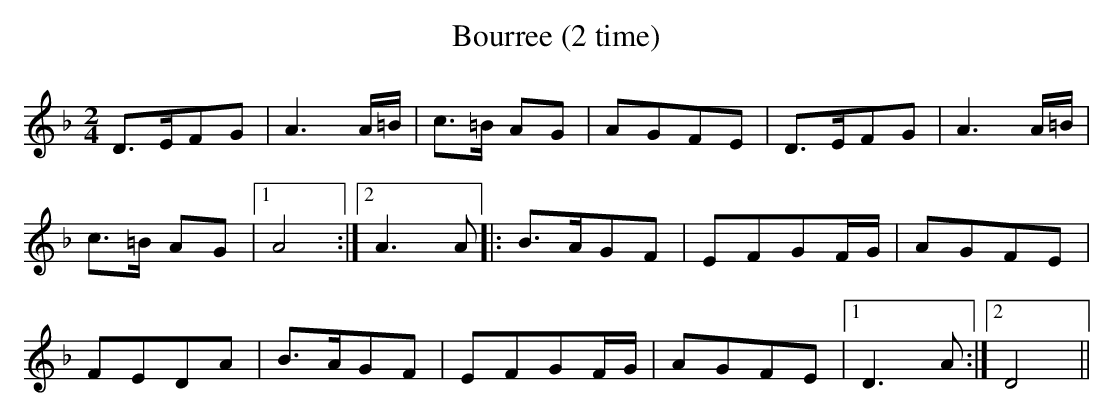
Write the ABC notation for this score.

X:1
T:Bourree (2 time)
L:1/8
M:2/4
K:D minor
D>EFG | A3A/=B/ | c>=B AG | AGFE | D>EFG | A3A/=B/ |
c>=B AG |1 A4 :|2 A3A |: B>AGF | EFGF/G/ | AGFE |
FEDA | B>AGF | EFGF/G/ | AGFE |1 D3A :|2 D4 ||
